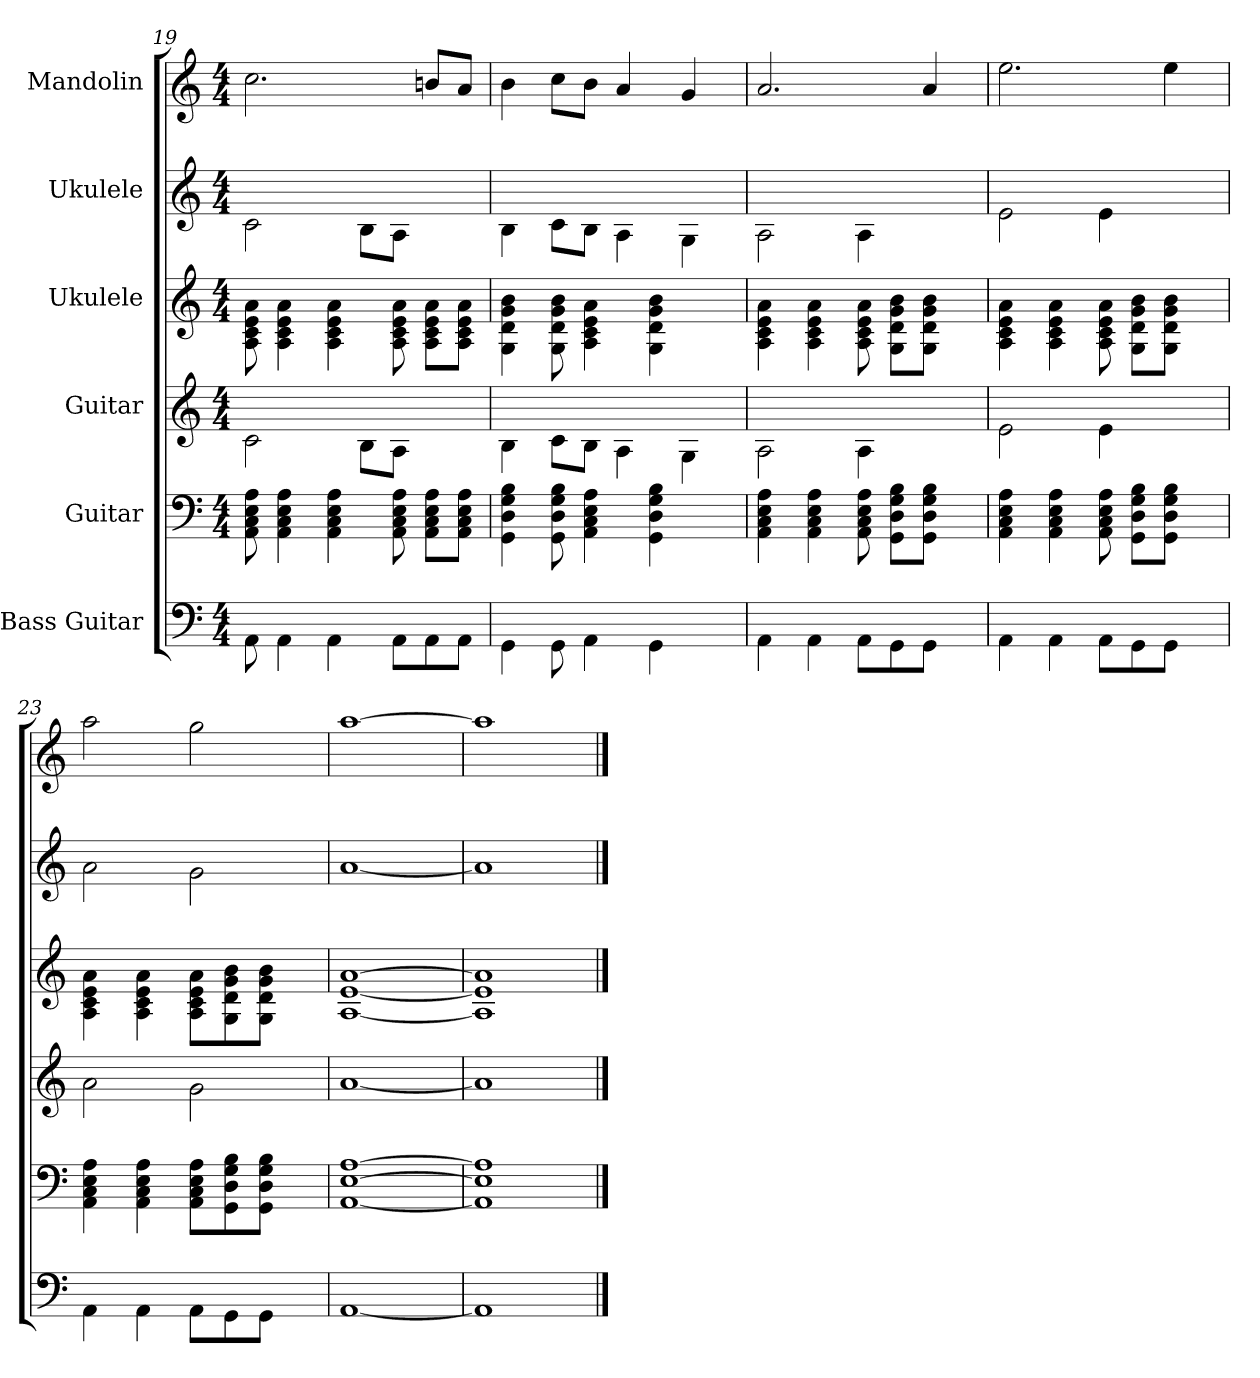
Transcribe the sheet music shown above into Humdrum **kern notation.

**kern	**kern	**kern	**kern	**kern	**kern
*part6	*part5	*part4	*part3	*part2	*part1
*staff6	*staff5	*staff4	*staff3	*staff2	*staff1
*I"Bass Guitar	*I"Guitar	*I"Guitar	*I"Ukulele	*I"Ukulele	*I"Mandolin
*	*	*	*	*	*clefG2
*k[]	*k[]	*k[]	*k[]	*k[]	*k[]
*M4/4	*M4/4	*M4/4	*M4/4	*M4/4	*M4/4
=19	=19	=19	=19	=19	=19
8AA\	8AAi\ 8Ci\ 8Ei\ 8Ai\	2cj\	8Ai\ 8ci\ 8ei\ 8ai\	2cj\	2.cc\
4AA\	4AAi\ 4Ci\ 4Ei\ 4Ai\	.	4Ai\ 4ci\ 4ei\ 4ai\	.	.
4AA\	4AAi\ 4Ci\ 4Ei\ 4Ai\	.	4Ai\ 4ci\ 4ei\ 4ai\	.	.
.	.	8Bj\L	.	8Bj\L	.
8AA\L	8AAi\ 8Ci\ 8Ei\ 8Ai\	8Aj\J	8Ai\ 8ci\ 8ei\ 8ai\	8Aj\J	.
8AA\	8AAi\ 8Ci\ 8Ei\ 8Ai\L	4ryy	8Ai\ 8ci\ 8ei\ 8ai\L	4ryy	8bn/L
8AA\J	8AAi\ 8Ci\ 8Ei\ 8Ai\J	.	8Ai\ 8ci\ 8ei\ 8ai\J	.	8a/J
=20	=20	=20	=20	=20	=20
4GG\	4GGi\ 4Di\ 4Gi\ 4Bi\	4Bj\	4Gi\ 4di\ 4gi\ 4bi\	4Bj\	4b\
8GG\	8GGi\ 8Di\ 8Gi\ 8Bi\	8cj\L	8Gi\ 8di\ 8gi\ 8bi\	8cj\L	8cc\L
4AA\	4AAi\ 4Ci\ 4Ei\ 4Ai\	8Bj\J	4Ai\ 4ci\ 4ei\ 4ai\	8Bj\J	8b\J
.	.	4Aj\	.	4Aj\	4a/
4GG\	4GGi\ 4Di\ 4Gi\ 4Bi\	.	4Gi\ 4di\ 4gi\ 4bi\	.	.
.	.	4Gj\	.	4Gj\	4g/
8ryy	8ryy	.	8ryy	.	.
=21	=21	=21	=21	=21	=21
4AA\	4AAi\ 4Ci\ 4Ei\ 4Ai\	2Aj\	4Ai\ 4ci\ 4ei\ 4ai\	2Aj\	2.a/
4AA\	4AAi\ 4Ci\ 4Ei\ 4Ai\	.	4Ai\ 4ci\ 4ei\ 4ai\	.	.
8AA\L	8AAi\ 8Ci\ 8Ei\ 8Ai\	4Aj\	8Ai\ 8ci\ 8ei\ 8ai\	4Aj\	.
8GG\	8GGi\ 8Di\ 8Gi\ 8Bi\L	.	8Gi\ 8di\ 8gi\ 8bi\L	.	.
8GG\J	8GGi\ 8Di\ 8Gi\ 8Bi\J	4ryy	8Gi\ 8di\ 8gi\ 8bi\J	4ryy	4a/
8ryy	8ryy	.	8ryy	.	.
=22	=22	=22	=22	=22	=22
4AA\	4AAi\ 4Ci\ 4Ei\ 4Ai\	2ej\	4Ai\ 4ci\ 4ei\ 4ai\	2ej\	2.ee\
4AA\	4AAi\ 4Ci\ 4Ei\ 4Ai\	.	4Ai\ 4ci\ 4ei\ 4ai\	.	.
8AA\L	8AAi\ 8Ci\ 8Ei\ 8Ai\	4ej\	8Ai\ 8ci\ 8ei\ 8ai\	4ej\	.
8GG\	8GGi\ 8Di\ 8Gi\ 8Bi\L	.	8Gi\ 8di\ 8gi\ 8bi\L	.	.
8GG\J	8GGi\ 8Di\ 8Gi\ 8Bi\J	4ryy	8Gi\ 8di\ 8gi\ 8bi\J	4ryy	4ee\
8ryy	8ryy	.	8ryy	.	.
=23	=23	=23	=23	=23	=23
4AA\	4AAi\ 4Ci\ 4Ei\ 4Ai\	2aj\	4Ai\ 4ci\ 4ei\ 4ai\	2aj\	2aa\
4AA\	4AAi\ 4Ci\ 4Ei\ 4Ai\	.	4Ai\ 4ci\ 4ei\ 4ai\	.	.
8AA\L	8AAi\ 8Ci\ 8Ei\ 8Ai\L	2gj\	8Ai\ 8ci\ 8ei\ 8ai\L	2gj\	2gg\
8GG\	8GGi\ 8Di\ 8Gi\ 8Bi\	.	8Gi\ 8di\ 8gi\ 8bi\	.	.
8GG\J	8GGi\ 8Di\ 8Gi\ 8Bi\J	.	8Gi\ 8di\ 8gi\ 8bi\J	.	.
8ryy	8ryy	.	8ryy	.	.
=24	=24	=24	=24	=24	=24
[1AA	[1AAi [1Ei [1Ai	[1aj	[1Ai [1ei [1ai	[1aj	[1aa
!!LO:LB:g=z
=25	=25	=25	=25	=25	=25
1AA]	1AAi] 1Ei] 1Ai]	1aj]	1Ai] 1ei] 1ai]	1aj]	1aa]
==	==	==	==	==	==
*-	*-	*-	*-	*-	*-
